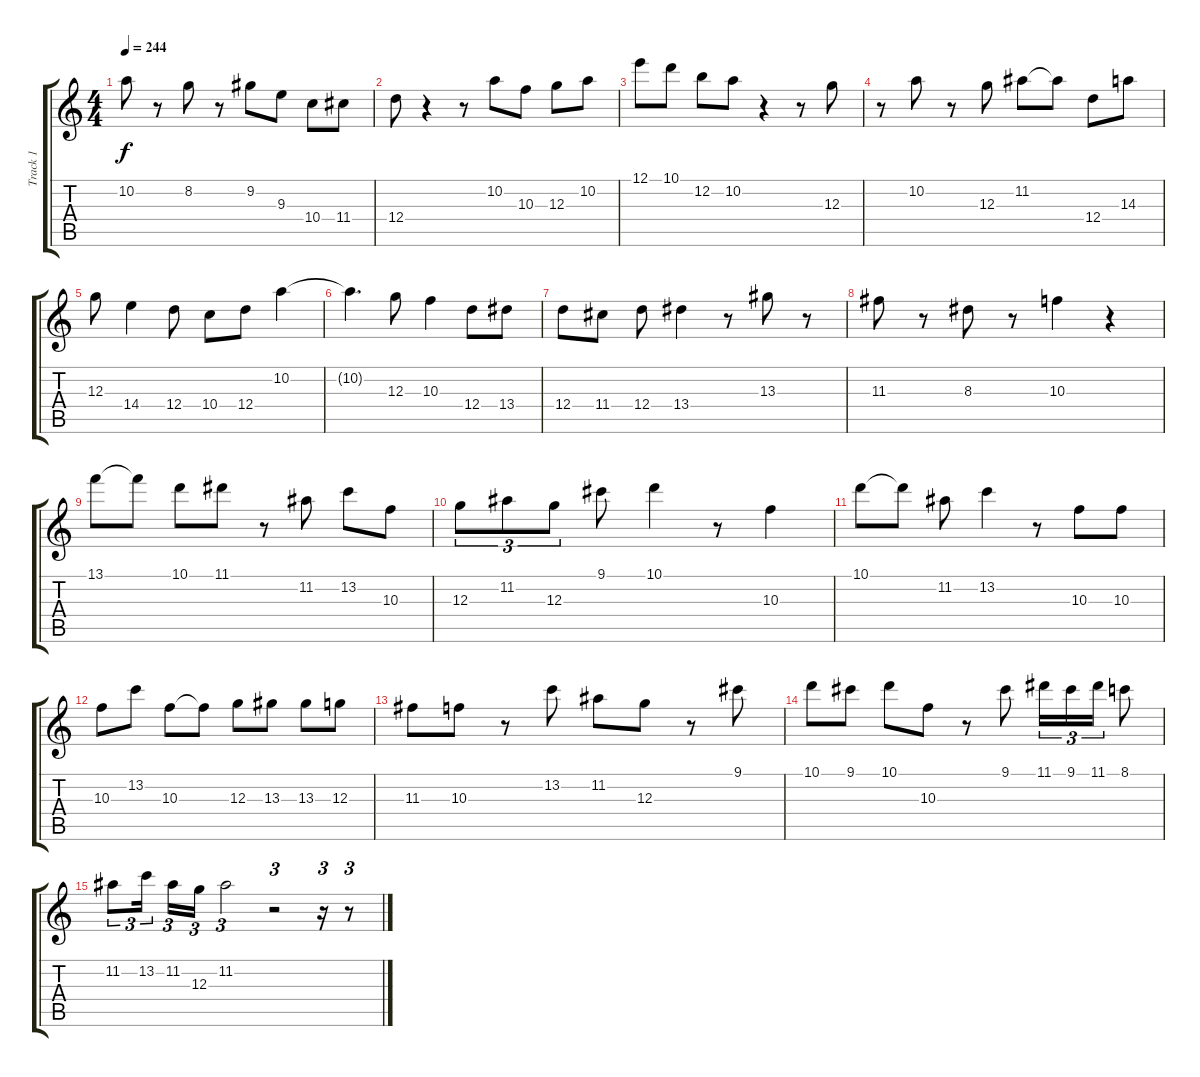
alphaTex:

\track ("Track 1" "Track 1") {instrument acousticguitarsteel}
\staff {score tabs}
\tuning (E4 B3 G3 D3 A2 E2) {hide}
\ts (4 4)
\tempo 244
\clef g2
\ks c
10.2.8{dy f} r.8 8.2.8 r.8 9.2.8 9.3.8 10.4.8 11.4.8 |
12.4.8 r.4 r.8 10.2.8 10.3.8 12.3.8 10.2.8 |
12.1.8 10.1.8 12.2.8 10.2.8 r.4 r.8 12.3.8 |
r.8 10.2.8 r.8 12.3.8 11.2.8 11.2{t}.8 12.4.8 14.3.8 |
12.3.8 14.4.4 12.4.8 10.4.8 12.4.8 10.2.4 |
10.2{t}.4{d} 12.3.8 10.3.4 12.4.8 13.4.8 |
12.4.8 11.4.8 12.4.8 13.4.4 r.8 13.3.8 r.8 |
11.3.8 r.8 8.3.8 r.8 10.3.4 r.4 |
13.1.8 13.1{t}.8 10.1.8 11.1.8 r.8 11.2.8 13.2.8 10.3.8 |
12.3.8{tu (3 2)} 11.2.8{tu (3 2)} 12.3.8{tu (3 2)} 9.1.8 10.1.4 r.8 10.3.4 |
10.1.8 10.1{t}.8 11.2.8 13.2.4 r.8 10.3.8 10.3.8 |
10.3.8 13.2.8 10.3.8 10.3{t}.8 12.3.8 13.3.8 13.3.8 12.3.8 |
11.3.8 10.3.8 r.8 13.2.8 11.2.8 12.3.8 r.8 9.1.8 |
10.1.8 9.1.8 10.1.8 10.3.8 r.8 9.1.8 11.1.16{tu (3 2)} 9.1.16{tu (3 2)} 11.1.16{tu (3 2)} 8.1.8 |
11.2.8{tu (3 2)} 13.2.16{tu (3 2)} 11.2.16{tu (3 2)} 12.3.16{tu (3 2)} 11.2.2{tu (3 2)} r.2{tu (3 2)} r.16{tu (3 2)} r.8{tu (3 2)}
